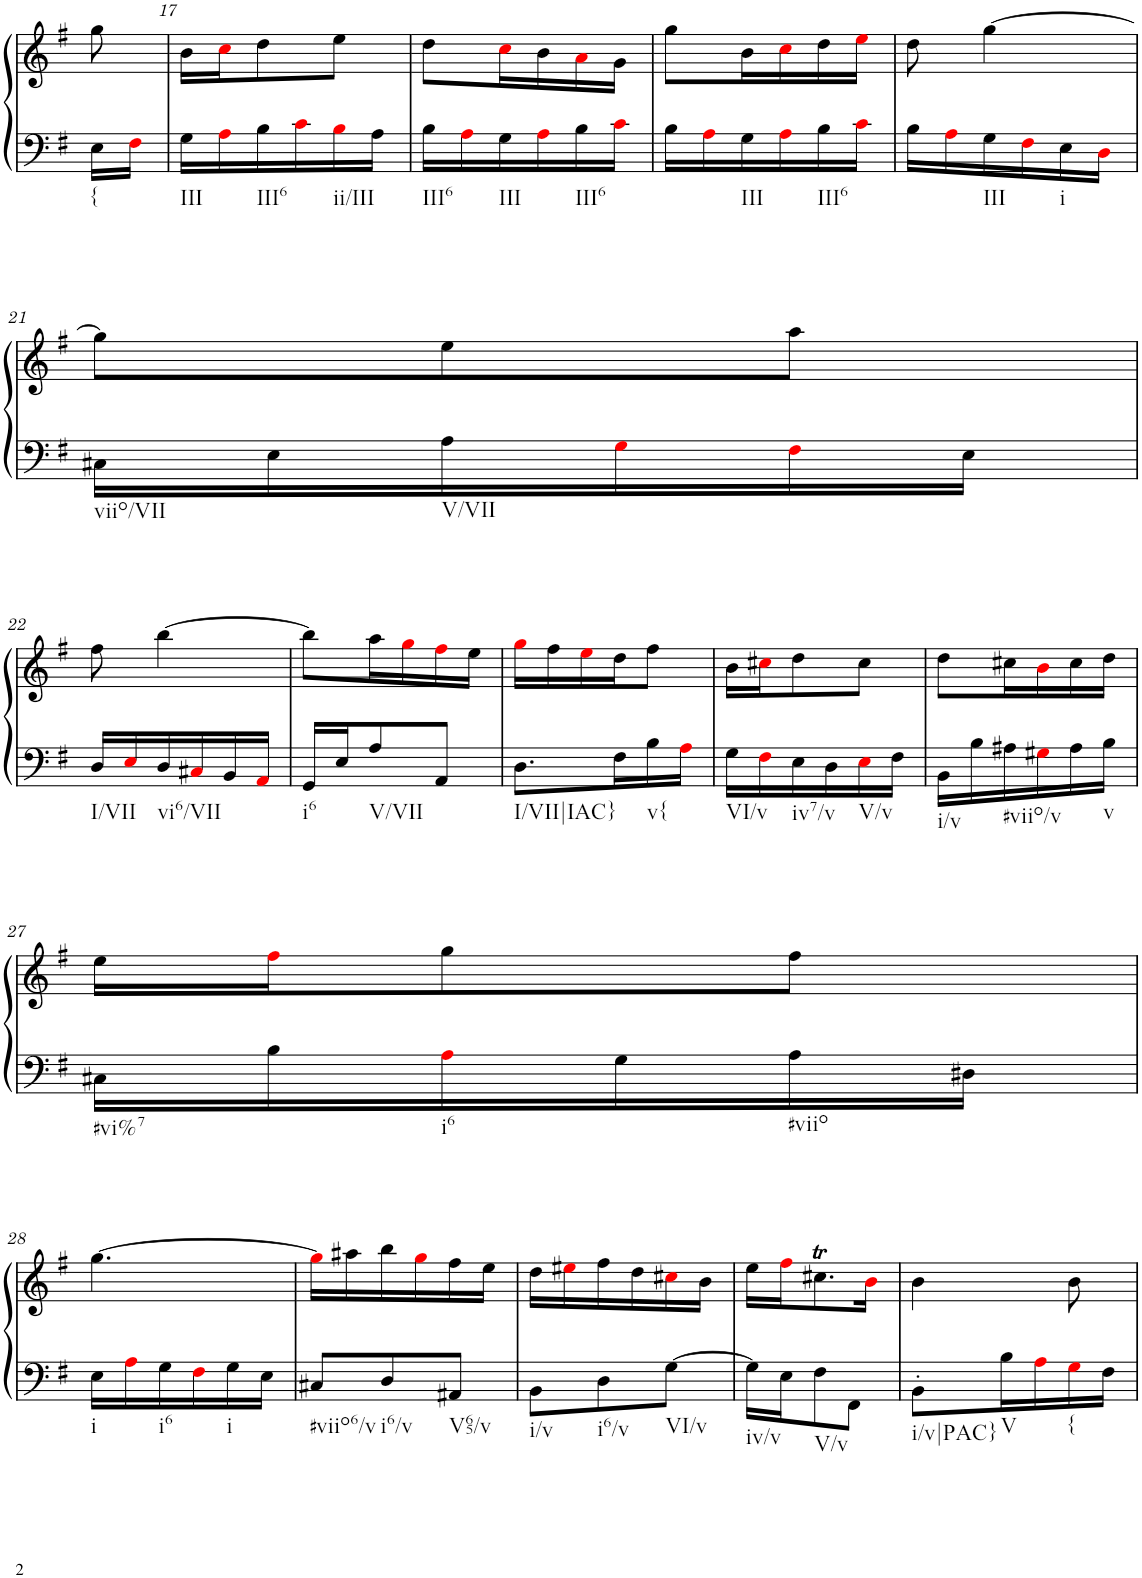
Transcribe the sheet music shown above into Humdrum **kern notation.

**kern	**kern
*part1	*part1
*staff2	*staff1
*I"unbenannt9	*
!!LO:PB:g=z
*clefF4	*clefG2
*k[f#]	*k[f#]
*M3/8	*M3/8
=16X1	=16X1
!LO:TX:b:t={	!
16E\LL	8gg\
16F#i\JJ	.
=17	=17
!LO:TX:b:t=III	!
16G\LL	16b\LL
16Ai\	16cci\J
!LO:TX:b:t=III6	!
16B\	8dd\
16ci\	.
!LO:TX:b:t=ii/III	!
16Bi\	8ee\J
16A\JJ	.
=18	=18
!LO:TX:b:t=III6	!
16B\LL	8dd\L
16Ai\	.
!LO:TX:b:t=III	!
16G\	16cci\L
16Ai\	16b\
!LO:TX:b:t=III6	!
16B\	16ai\
16ci\JJ	16g\JJ
=19	=19
16B\LL	8gg\L
16Ai\	.
!LO:TX:b:t=III	!
16G\	16b\L
16Ai\	16cci\
!LO:TX:b:t=III6	!
16B\	16dd\
16ci\JJ	16eei\JJ
=20	=20
16B\LL	8dd\
16Ai\	.
!LO:TX:b:t=III	!
16G\	[4gg\
16F#i\	.
!LO:TX:b:t=i	!
16E\	.
16Di\JJ	.
!!LO:LB:g=z
=21	=21
!LO:TX:b:t=viio/VII	!
16C#X\LL	8gg\L]
16E\	.
!LO:TX:b:t=V/VII	!
16A\	8ee\
16Gi\	.
16F#i\	8aa\J
16E\JJ	.
!!LO:LB:g=z
=22	=22
!LO:TX:b:t=I/VII	!
16D/LL	8ff#\
16Ei/	.
!LO:TX:b:t=vi6/VII	!
16D/	[4bb\
16C#Xi/	.
16BB/	.
16AAi/JJ	.
=23	=23
!LO:TX:b:t=i6	!
16GG/LL	8bb\L]
16E/J	.
!LO:TX:b:t=V/VII	!
8A/	16aa\L
.	16ggi\
8AA/J	16ff#i\
.	16ee\JJ
=24	=24
!LO:TX:b:t=I/VII|IAC}	!
8.D\L	16ggi\LL
.	16ff#\
.	16eei\
16F#\L	16dd\J
!LO:TX:b:t=v{	!
16B\	8ff#\J
16Ai\JJ	.
=25	=25
!LO:TX:b:t=VI/v	!
16G\LL	16b\LL
16F#i\	16cc#Xi\J
!LO:TX:b:t=iv7/v	!
16E\	8dd\
16D\	.
!LO:TX:b:t=V/v	!
16Ei\	8cc#\J
16F#\JJ	.
=26	=26
!LO:TX:b:t=i/v	!
16BB\LL	8dd\L
16B\	.
!LO:TX:b:t=#viio/v	!
16A#X\	16cc#X\L
16G#Xi\	16bi\
16A#\	16cc#\
!LO:TX:b:t=v	!
16B\JJ	16dd\JJ
!!LO:LB:g=z
=27	=27
!LO:TX:b:t=#vi%7	!
16C#X\LL	16ee\LL
16B\	16ff#i\J
!LO:TX:b:t=i6	!
16Ai\	8gg\
16G\	.
!LO:TX:b:t=#viio	!
16A\	8ff#\J
16D#X\JJ	.
!!LO:LB:g=z
=28	=28
!LO:TX:b:t=i	!
16E\LL	[4.gg\
16Ai\	.
!LO:TX:b:t=i6	!
16G\	.
16F#i\	.
!LO:TX:b:t=i	!
16G\	.
16E\JJ	.
=29	=29
!LO:TX:b:t=#viio6/v	!
8C#X/L	16ggi\LL]
.	16aa#X\
!LO:TX:b:t=i6/v	!
8D/	16bb\
.	16ggi\
!LO:TX:b:t=V65/v	!
8AA#X/J	16ff#\
.	16ee\JJ
=30	=30
!LO:TX:b:t=i/v	!
8BB\L	16dd\LL
.	16ee#Xi\
!LO:TX:b:t=i6/v	!
8D\	16ff#\
.	16dd\
!LO:TX:b:t=VI/v	!
[8G\J	16cc#Xi\
.	16b\JJ
=31	=31
!LO:TX:b:t=iv/v	!
16G\LL]	16ee\LL
16E\J	16ff#i\J
!LO:TX:b:t=V/v	!
8F#\	8.cc#Xt\
8FF#\J	.
.	16bi\Jk
=32	=32
!LO:TX:b:t=i/v|PAC}	!
8BB'\L	4b\
!LO:TX:b:t=V	!
16B\L	.
16Ai\	.
!LO:TX:b:t={	!
16Gi\	8b\
16F#\JJ	.
=	=
*-	*-
